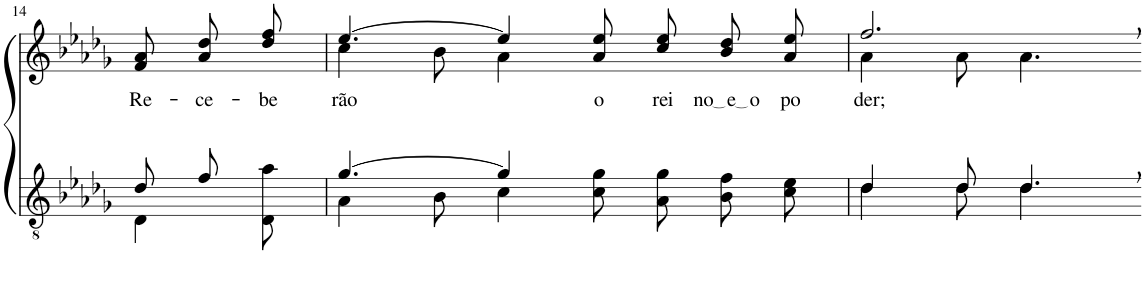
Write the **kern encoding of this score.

**kern	**kern	**text
*part2	*part1	*part1
*staff2	*staff1	*staff1
*I"Parte III e IV	*I"Parte I e II	*
!!LO:PB:g=z
*clefGv2	*clefG2	*
*Trd3c5	*Trd3c5	*
*k[b-e-a-d-g-]	*k[b-e-a-d-g-]	*
*M9/8	*M9/8	*
=14	=14	=14
*^	*	*
!	!	!	!LO:LY:b
8d-/L	4D-\	8f\ 8a-\L	Re-
!	!	!	!LO:LY:b
8f/J	.	8a-\ 8dd-\	-ce-
!	!	!	!LO:LY:b
8ryy	8D-\ 8a-\	8dd-\ 8ff\J	-be-
=15	=15	=15	=15
*	*	*^	*
!	!	!	!	!LO:LY:b
[4.g-/	4A-\	[4.ee-/	4cc\	-rão
.	8B-\	.	8b-\	.
4g-/]	4c\	4ee-/]	4a-\	.
!	!	!	!	!LO:LY:b
2ryy	8c\ 8g-\	8a-/ 8ee-/	2ryy	o
!	!	!	!	!LO:LY:b
.	8A-\ 8g-\L	8cc\ 8ee-\L	.	rei
!	!	!	!	!LO:LY:b
.	8B-\ 8f\	8b-\ 8dd-\	.	no e o
!	!	!	!	!LO:LY:b
.	8c\ 8e-\J	8a-\ 8ee-\J	.	po-
=16	=16	=16	=16	=16
!	!	!	!	!LO:LY:b
4d-/	4d-\	2.ff,/	4a-\	-der;
8d-/	8d-\	.	8a-\	.
4.d-,/	4.d-\	.	4.a-\	.
*v	*v	*	*	*
*	*v	*v	*
=-	=-	=-
*-	*-	*-
